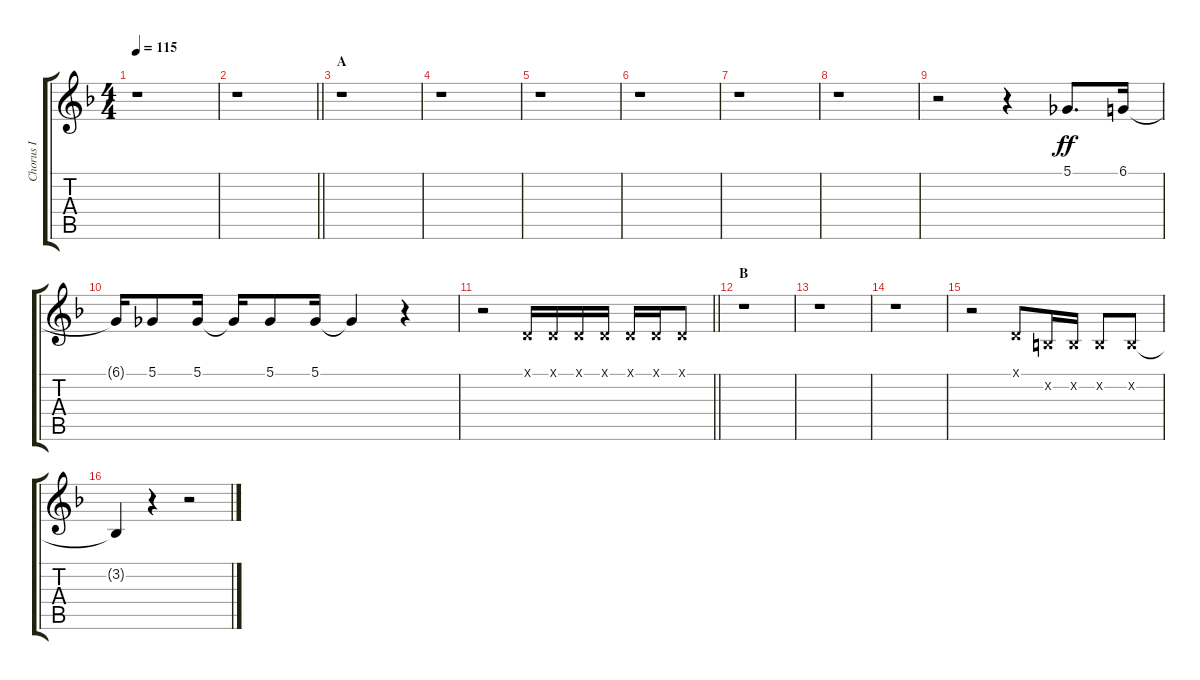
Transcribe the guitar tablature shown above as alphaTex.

\track ("Chorus I" "Chorus I") {instrument voiceoohs}
\staff {score tabs}
\tuning (Db4 Ab3 E3 B2 Gb2 B1) {hide}
\ts (4 4)
\tempo 115
\clef g2
\ks f
r.1{dy ff} |
\barLineRight lightlight
r.1 |
\section ("" "A")
r.1 |
r.1 |
r.1 |
r.1 |
r.1 |
r.1 |
r.2 r.4 5.1.8{d} 6.1.16 |
6.1{t}.16 5.1.8 5.1.16 5.1{t}.16 5.1.8 5.1.16 5.1{t}.4 r.4 |
\barLineRight lightlight
r.2 1.1{x}.16 1.1{x}.16 1.1{x}.16 1.1{x}.16 1.1{x}.16 1.1{x}.16 1.1{x}.8 |
\section ("" "B")
r.1 |
r.1 |
r.1 |
r.2 1.1{x}.8 3.2{x}.16 3.2{x}.16 3.2{x}.8 3.2{x}.8 |
3.2{t}.4 r.4 r.2
